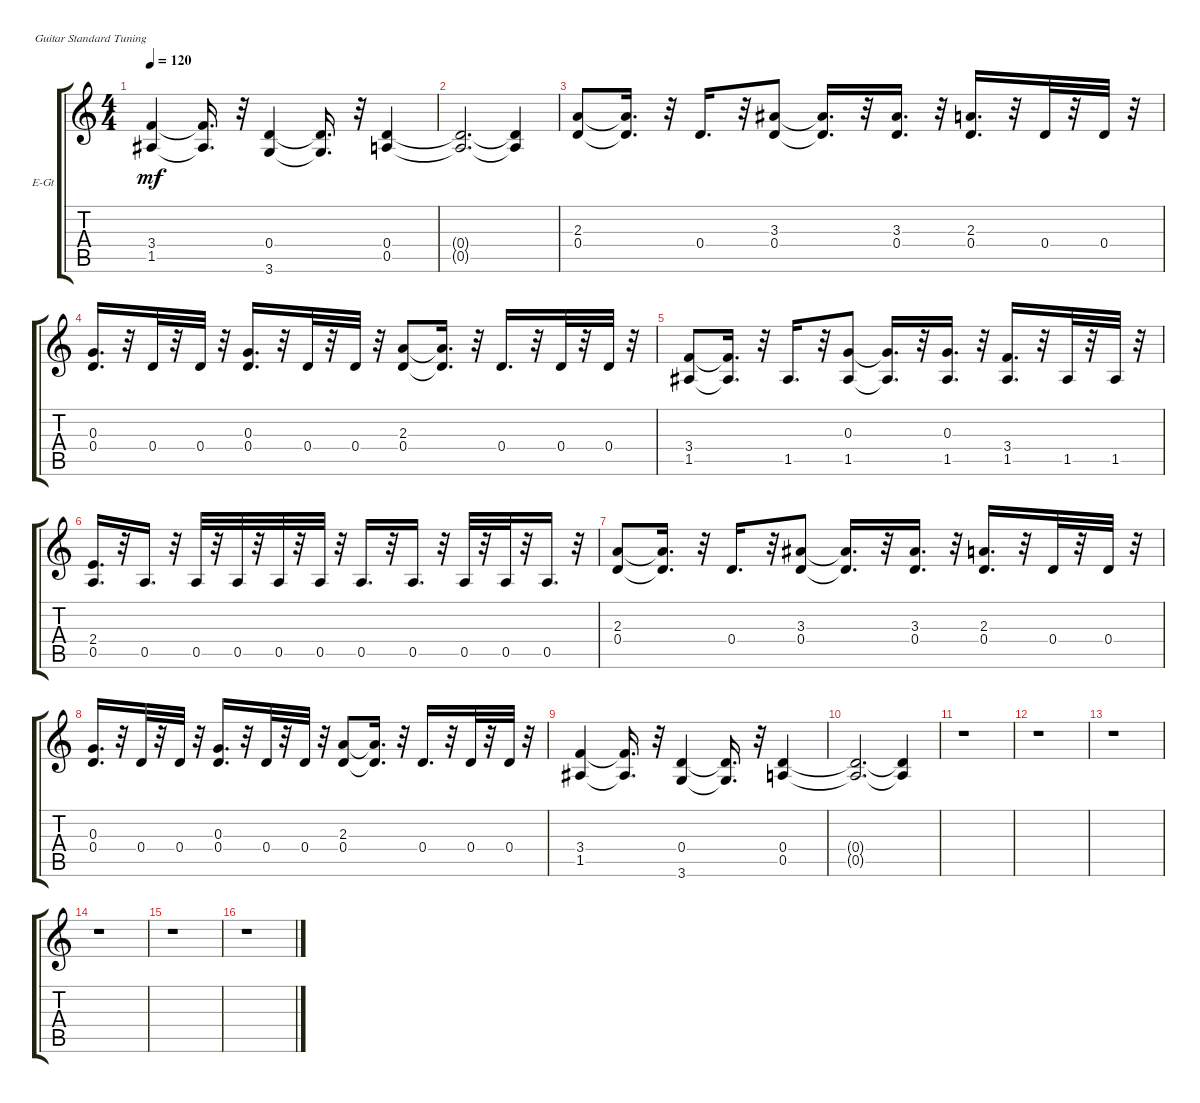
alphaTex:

\bracketExtendMode groupsimilarinstruments
\firstSystemTrackNameOrientation horizontal
\otherSystemsTrackNameOrientation horizontal
\track ("" "E-Gt") {instrument electricguitarclean}
\staff {score tabs}
\tuning (E4 B3 G3 D3 A2 E2)
\ts (4 4)
\tempo 120
\clef g2
\ks c
(3.4 1.5).4{dy mf} (3.4{t} 1.5{t}).16{d} r.32 (0.4 3.6).4 (0.4{t} 3.6{t}).16{d} r.32 (0.5 0.4).4 |
(0.5{t} 0.4{t}).2{d} (0.5{t} 0.4{t}).4 |
(2.3 0.4).8 (2.3{t} 0.4{t}).16{d} r.32 0.4.16{d} r.32 (3.3 0.4).8 (3.3{t} 0.4{t}).16{d} r.32 (3.3 0.4).16{d} r.32 (2.3 0.4).16{d} r.32 0.4.32 r.32 0.4.32 r.32 |
(0.3 0.4).16{d} r.32 0.4.32 r.32 0.4.32 r.32 (0.3 0.4).16{d} r.32 0.4.32 r.32 0.4.32 r.32 (2.3 0.4).8 (2.3{t} 0.4{t}).16{d} r.32 0.4.16{d} r.32 0.4.32 r.32 0.4.32 r.32 |
(3.4 1.5).8 (3.4{t} 1.5{t}).16{d} r.32 1.5.16{d} r.32 (0.3 1.5).8 (0.3{t} 1.5{t}).16{d} r.32 (0.3 1.5).16{d} r.32 (3.4 1.5).16{d} r.32 1.5.32 r.32 1.5.32 r.32 |
(2.4 0.5).16{d} r.32 0.5.16{d} r.32 0.5.32 r.32 0.5.32 r.32 0.5.32 r.32 0.5.32 r.32 0.5.16{d} r.32 0.5.16{d} r.32 0.5.32 r.32 0.5.32 r.32 0.5.16{d} r.32 |
(2.3 0.4).8 (2.3{t} 0.4{t}).16{d} r.32 0.4.16{d} r.32 (3.3 0.4).8 (3.3{t} 0.4{t}).16{d} r.32 (3.3 0.4).16{d} r.32 (2.3 0.4).16{d} r.32 0.4.32 r.32 0.4.32 r.32 |
(0.3 0.4).16{d} r.32 0.4.32 r.32 0.4.32 r.32 (0.3 0.4).16{d} r.32 0.4.32 r.32 0.4.32 r.32 (2.3 0.4).8 (2.3{t} 0.4{t}).16{d} r.32 0.4.16{d} r.32 0.4.32 r.32 0.4.32 r.32 |
(3.4 1.5).4 (3.4{t} 1.5{t}).16{d} r.32 (0.4 3.6).4 (0.4{t} 3.6{t}).16{d} r.32 (0.5 0.4).4 |
(0.5{t} 0.4{t}).2{d} (0.5{t} 0.4{t}).4 |
r.1 |
r.1 |
r.1 |
r.1 |
r.1 |
r.1
